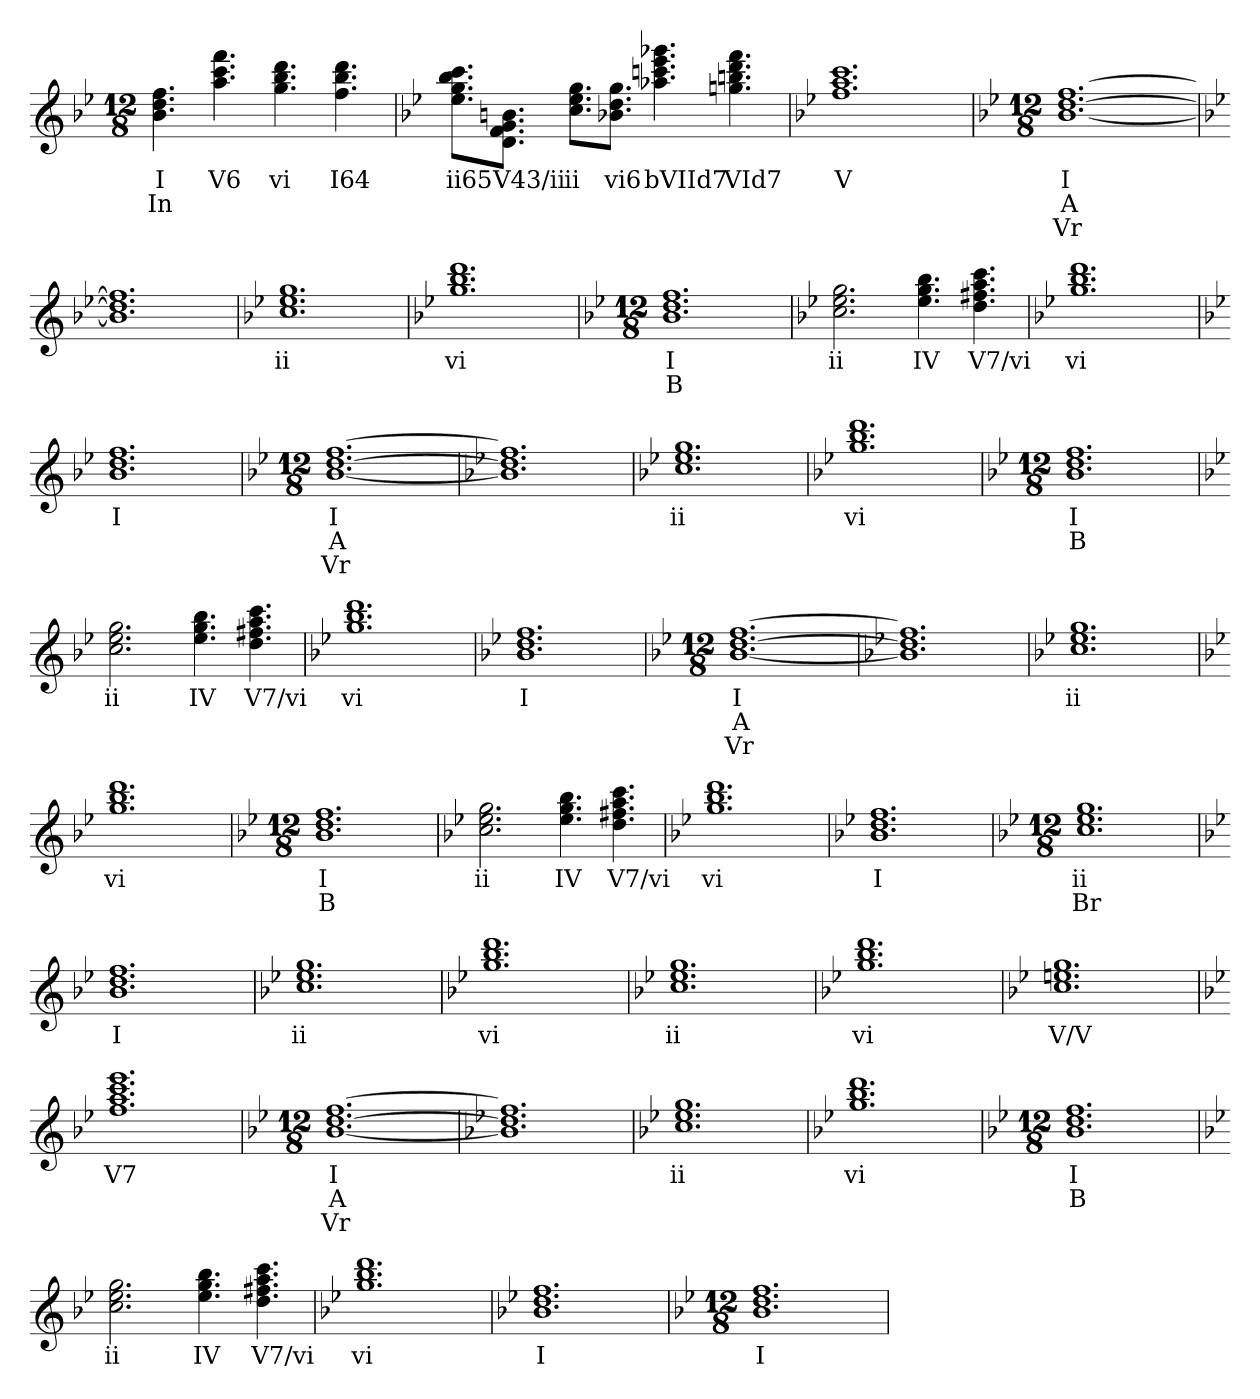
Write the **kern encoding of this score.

**kern	**text	**text	**text
*part1	*part1	*part1	*part1
*staff1	*staff1	*staff1	*staff1
*k[b-e-]	*	*	*
*B-:	*	*	*
*M12/8	*	*	*
=	=	=	=
4.b- 4.dd 4.ff	I	In	.
4.aa 4.ccc 4.fff	V6	.	.
4.gg 4.bb- 4.ddd	vi	.	.
4.ff 4.bb- 4.ddd	I64	.	.
=	=	=	=
*k[b-e-]	*	*	*
*B-:	*	*	*
8.ee- 8.gg 8.bb- 8.cccL	ii65	.	.
8.d 8.f 8.g 8.bnJ	V43/ii	.	.
8.cc 8.ee- 8.ggL	ii	.	.
8.b-X 8.dd 8.ggJ	vi6	.	.
4.aa-X 4.cccn 4.eee- 4.ggg-X	bVIId7	.	.
4.ggn 4.bbn 4.ddd 4.fff	VId7	.	.
=	=	=	=
*k[b-e-]	*	*	*
*B-:	*	*	*
1.ff 1.aa 1.ccc	V	.	.
=	=	=	=
*k[b-e-]	*	*	*
*B-:	*	*	*
*M12/8	*	*	*
[1.b- [1.dd [1.ff	I	A	Vr
=	=	=	=
*k[b-e-]	*	*	*
*B-:	*	*	*
1.b-] 1.dd] 1.ff]	.	.	.
=	=	=	=
*k[b-e-]	*	*	*
*B-:	*	*	*
1.cc 1.ee- 1.gg	ii	.	.
=	=	=	=
*k[b-e-]	*	*	*
*B-:	*	*	*
1.gg 1.bb- 1.ddd	vi	.	.
=	=	=	=
*k[b-e-]	*	*	*
*B-:	*	*	*
*M12/8	*	*	*
1.b- 1.dd 1.ff	I	B	.
=	=	=	=
*k[b-e-]	*	*	*
*B-:	*	*	*
2.cc 2.ee- 2.gg	ii	.	.
4.ee- 4.gg 4.bb-	IV	.	.
4.dd 4.ff#X 4.aa 4.ccc	V7/vi	.	.
=	=	=	=
*k[b-e-]	*	*	*
*B-:	*	*	*
1.gg 1.bb- 1.ddd	vi	.	.
=	=	=	=
*k[b-e-]	*	*	*
*B-:	*	*	*
1.b- 1.dd 1.ff	I	.	.
=	=	=	=
*k[b-e-]	*	*	*
*B-:	*	*	*
*M12/8	*	*	*
[1.b- [1.dd [1.ff	I	A	Vr
=	=	=	=
*k[b-e-]	*	*	*
*B-:	*	*	*
1.b-] 1.dd] 1.ff]	.	.	.
=	=	=	=
*k[b-e-]	*	*	*
*B-:	*	*	*
1.cc 1.ee- 1.gg	ii	.	.
=	=	=	=
*k[b-e-]	*	*	*
*B-:	*	*	*
1.gg 1.bb- 1.ddd	vi	.	.
=	=	=	=
*k[b-e-]	*	*	*
*B-:	*	*	*
*M12/8	*	*	*
1.b- 1.dd 1.ff	I	B	.
=	=	=	=
*k[b-e-]	*	*	*
*B-:	*	*	*
2.cc 2.ee- 2.gg	ii	.	.
4.ee- 4.gg 4.bb-	IV	.	.
4.dd 4.ff#X 4.aa 4.ccc	V7/vi	.	.
=	=	=	=
*k[b-e-]	*	*	*
*B-:	*	*	*
1.gg 1.bb- 1.ddd	vi	.	.
=	=	=	=
*k[b-e-]	*	*	*
*B-:	*	*	*
1.b- 1.dd 1.ff	I	.	.
=	=	=	=
*k[b-e-]	*	*	*
*B-:	*	*	*
*M12/8	*	*	*
[1.b- [1.dd [1.ff	I	A	Vr
=	=	=	=
*k[b-e-]	*	*	*
*B-:	*	*	*
1.b-] 1.dd] 1.ff]	.	.	.
=	=	=	=
*k[b-e-]	*	*	*
*B-:	*	*	*
1.cc 1.ee- 1.gg	ii	.	.
=	=	=	=
*k[b-e-]	*	*	*
*B-:	*	*	*
1.gg 1.bb- 1.ddd	vi	.	.
=	=	=	=
*k[b-e-]	*	*	*
*B-:	*	*	*
*M12/8	*	*	*
1.b- 1.dd 1.ff	I	B	.
=	=	=	=
*k[b-e-]	*	*	*
*B-:	*	*	*
2.cc 2.ee- 2.gg	ii	.	.
4.ee- 4.gg 4.bb-	IV	.	.
4.dd 4.ff#X 4.aa 4.ccc	V7/vi	.	.
=	=	=	=
*k[b-e-]	*	*	*
*B-:	*	*	*
1.gg 1.bb- 1.ddd	vi	.	.
=	=	=	=
*k[b-e-]	*	*	*
*B-:	*	*	*
1.b- 1.dd 1.ff	I	.	.
=	=	=	=
*k[b-e-]	*	*	*
*B-:	*	*	*
*M12/8	*	*	*
1.cc 1.ee- 1.gg	ii	Br	.
=	=	=	=
*k[b-e-]	*	*	*
*B-:	*	*	*
1.b- 1.dd 1.ff	I	.	.
=	=	=	=
*k[b-e-]	*	*	*
*B-:	*	*	*
1.cc 1.ee- 1.gg	ii	.	.
=	=	=	=
*k[b-e-]	*	*	*
*B-:	*	*	*
1.gg 1.bb- 1.ddd	vi	.	.
=	=	=	=
*k[b-e-]	*	*	*
*B-:	*	*	*
1.cc 1.ee- 1.gg	ii	.	.
=	=	=	=
*k[b-e-]	*	*	*
*B-:	*	*	*
1.gg 1.bb- 1.ddd	vi	.	.
=	=	=	=
*k[b-e-]	*	*	*
*B-:	*	*	*
1.cc 1.een 1.gg	V/V	.	.
=	=	=	=
*k[b-e-]	*	*	*
*B-:	*	*	*
1.ff 1.aa 1.ccc 1.eee-	V7	.	.
=	=	=	=
*k[b-e-]	*	*	*
*B-:	*	*	*
*M12/8	*	*	*
[1.b- [1.dd [1.ff	I	A	Vr
=	=	=	=
*k[b-e-]	*	*	*
*B-:	*	*	*
1.b-] 1.dd] 1.ff]	.	.	.
=	=	=	=
*k[b-e-]	*	*	*
*B-:	*	*	*
1.cc 1.ee- 1.gg	ii	.	.
=	=	=	=
*k[b-e-]	*	*	*
*B-:	*	*	*
1.gg 1.bb- 1.ddd	vi	.	.
=	=	=	=
*k[b-e-]	*	*	*
*B-:	*	*	*
*M12/8	*	*	*
1.b- 1.dd 1.ff	I	B	.
=	=	=	=
*k[b-e-]	*	*	*
*B-:	*	*	*
2.cc 2.ee- 2.gg	ii	.	.
4.ee- 4.gg 4.bb-	IV	.	.
4.dd 4.ff#X 4.aa 4.ccc	V7/vi	.	.
=	=	=	=
*k[b-e-]	*	*	*
*B-:	*	*	*
1.gg 1.bb- 1.ddd	vi	.	.
=	=	=	=
*k[b-e-]	*	*	*
*B-:	*	*	*
1.b- 1.dd 1.ff	I	.	.
=	=	=	=
*k[b-e-]	*	*	*
*B-:	*	*	*
*M12/8	*	*	*
1.b- 1.dd 1.ff	I	.	.
=	=	=	=
*-	*-	*-	*-
